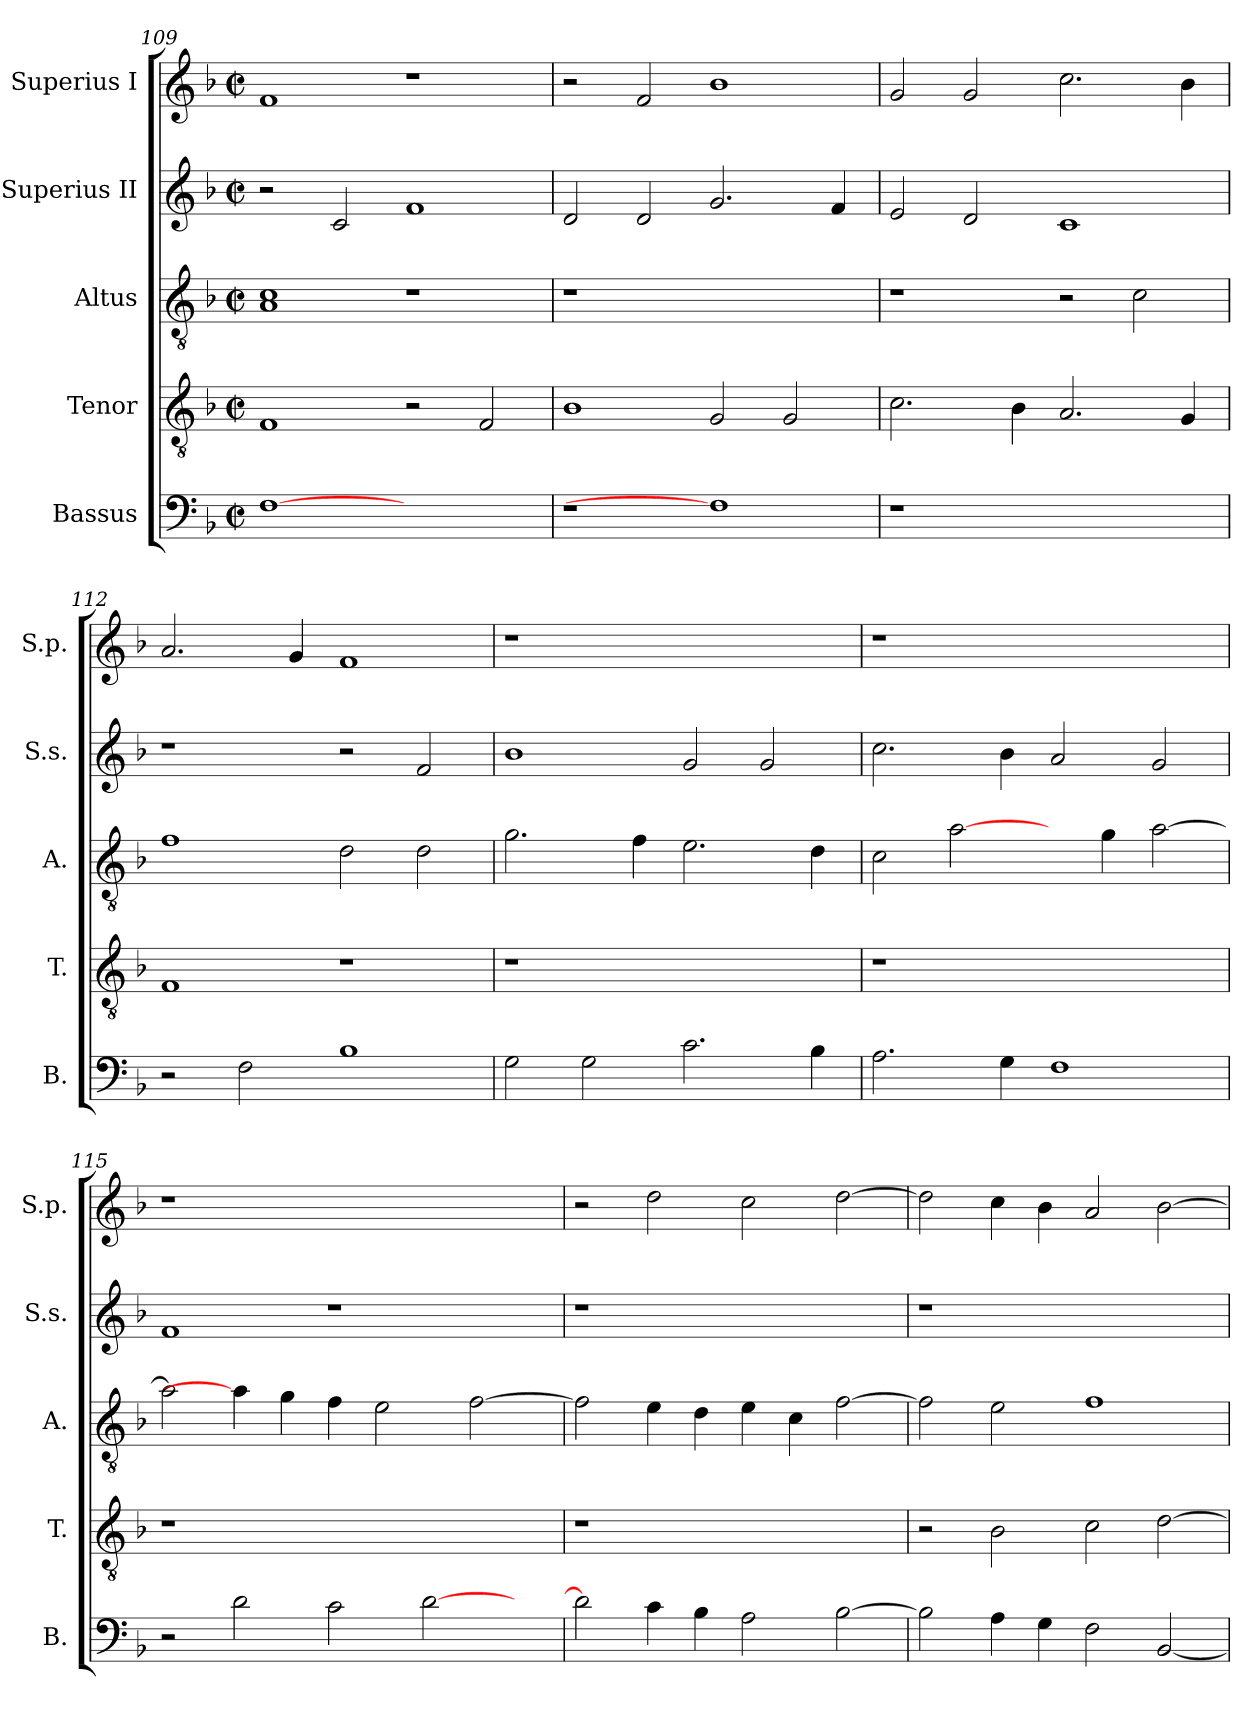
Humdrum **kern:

**kern	**kern	**kern	**kern	**kern
*part5	*part4	*part3	*part2	*part1
*staff5	*staff4	*staff3	*staff2	*staff1
*I"Bassus	*I"Tenor	*I"Altus	*I"Superius II	*I"Superius I
*I'B.	*I'T.	*I'A.	*I'S.s.	*I'S.p.
*clefF4	*clefGv2	*clefGv2	*clefG2	*clefG2
*	*ITrd7c12	*ITrd7c12	*	*
*k[b-]	*k[b-]	*k[b-]	*k[b-]	*k[b-]
*F:	*F:	*F:	*F:	*F:
*M2/2	*M2/2	*M2/2	*M2/2	*M2/2
*met(c|)	*met(c|)	*met(c|)	*met(c|)	*met(c|)
=109	=109	=109	=109	=109
[1Fi	1FFi	1AAi 1Ci	2r	1fi
.	.	.	2ci/	.
1ryy	2r	1r	1fi	1r
.	2FFi/	.	.	.
=110	=110	=110	=110	=110
!LO:N:vis=1	!	!LO:N:vis=1	!	!
1r	1BB-i	1r	2di/	2r
.	.	.	2di/	2fi/
1Fi]	2GGi/	1ryy	2.gi/	1b-i
.	2GGi/	.	.	.
.	.	.	4fi/	.
!!LO:LB:g=z
=111	=111	=111	=111	=111
!LO:N:vis=1	!	!	!	!
1r	2.Ci\	1r	2ei/	2gi/
.	.	.	2di/	2gi/
.	4BB-i\	.	.	.
1ryy	2.AAi/	2r	1ci	2.cci\
.	.	2Ci\	.	.
.	4GGi/	.	.	4b-i\
=112	=112	=112	=112	=112
2r	1FFi	1Fi	1r	2.ai/
2Fi\	.	.	.	.
.	.	.	.	4gi/
1B-i	1r	2Di\	2r	1fi
.	.	2Di\	2fi/	.
=113	=113	=113	=113	=113
!	!LO:N:vis=1	!	!	!LO:N:vis=1
2Gi\	1r	2.Gi\	1b-i	1r
2Gi\	.	.	.	.
.	.	4Fi\	.	.
2.ci\	1ryy	2.Ei\	2gi/	1ryy
.	.	.	2gi/	.
4B-i\	.	4Di\	.	.
=114	=114	=114	=114	=114
!	!LO:N:vis=1	!	!	!LO:N:vis=1
2.Ai\	1r	2Ci\	2.cci\	1r
.	.	[2Ai\	.	.
4Gi\	.	.	4b-i\	.
1Fi	1ryy	4ryy	2ai/	1ryy
.	.	4Gi\	.	.
.	.	[>2Ai\	2gi/	.
=115	=115	=115	=115	=115
!	!LO:N:vis=1	!	!	!LO:N:vis=1
2r	1r	2Ai\]	1fi	1r
2di\	.	4Ai\]	.	.
.	.	4Gi\	.	.
2ci\	1ryy	4Fi\	1r	1ryy
.	.	2Ei\	.	.
[>2di\	.	.	.	.
.	.	[>2Fi\	.	.
4ryy	4ryy	.	4ryy	4ryy
!!LO:PB:g=z
=116	=116	=116	=116	=116
!	!LO:N:vis=1	!	!LO:N:vis=1	!
2di\]	1r	2Fi\]	1r	2r
4ci\	.	4Ei\	.	2ddi\
4B-i\	.	4Di\	.	.
2Ai\	1ryy	4Ei\	1ryy	2cci\
.	.	4Ci\	.	.
[>2B-i\	.	[>2Fi\	.	[>2ddi\
=117	=117	=117	=117	=117
!	!	!	!LO:N:vis=1	!
2B-i\]	2r	2Fi\]	1r	2ddi\]
4Ai\	2BB-i\	2Ei\	.	4cci\
4Gi\	.	.	.	4b-i\
2Fi\	2Ci\	1Fi	1ryy	2ai/
[<2BB-i/	[>2Di\	.	.	[>2b-i\
=	=	=	=	=
*-	*-	*-	*-	*-
